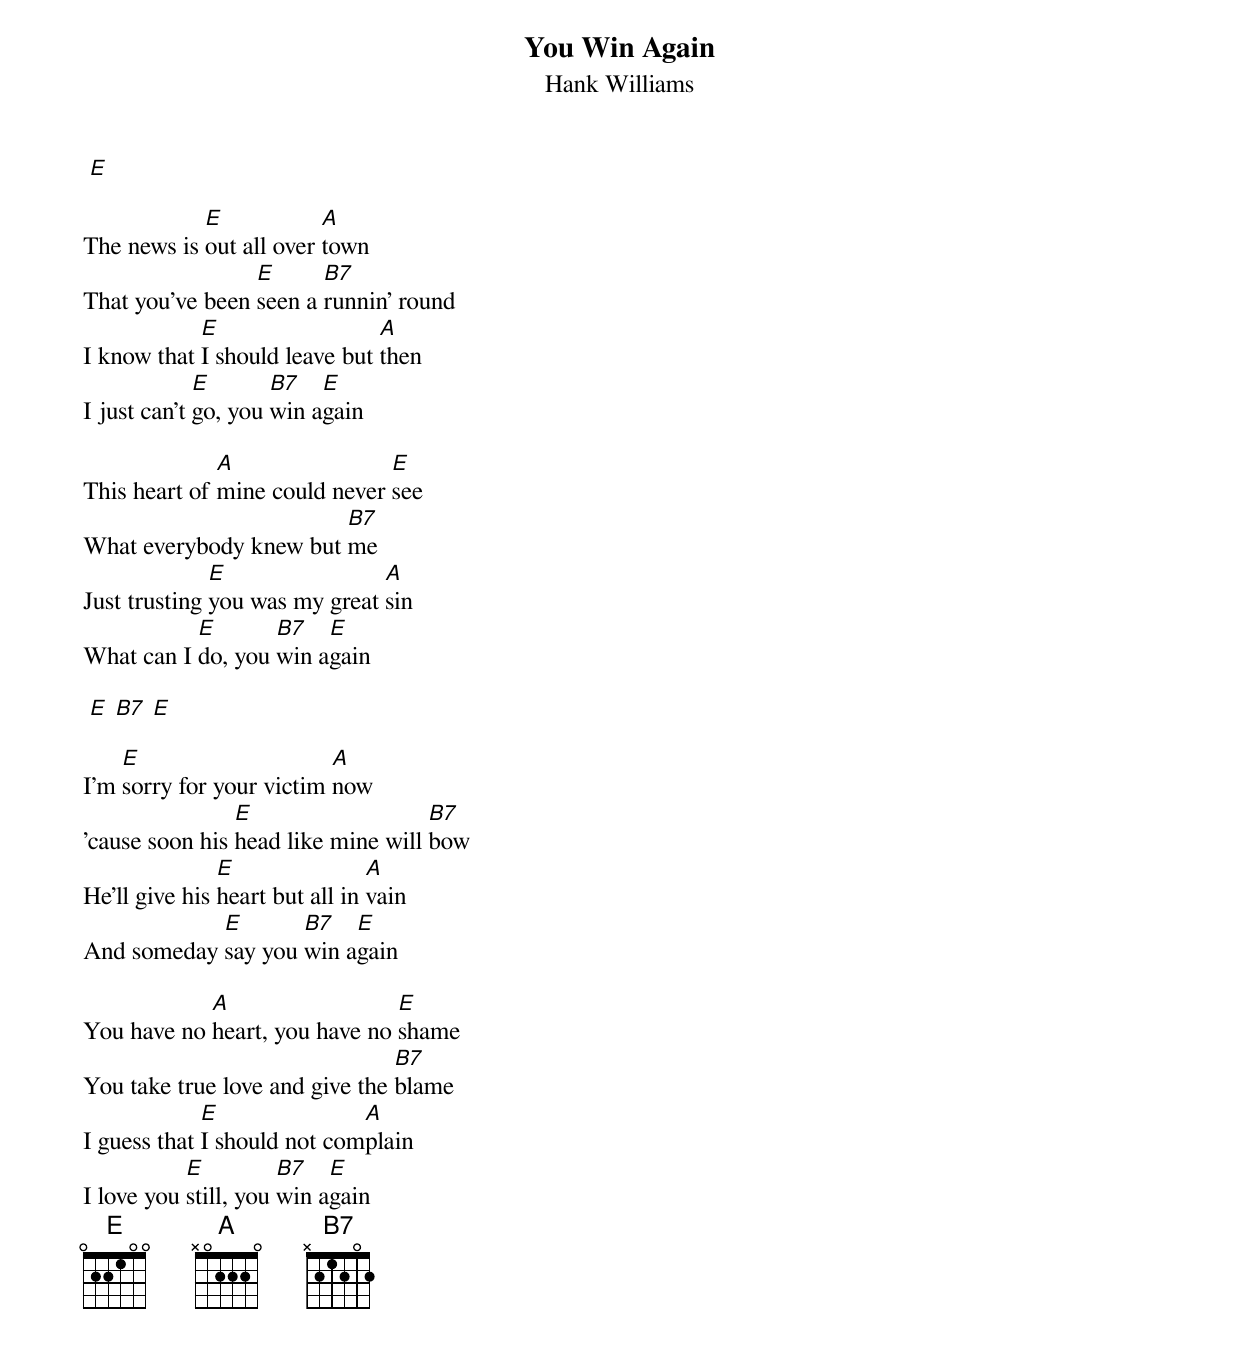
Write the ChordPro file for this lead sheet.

{title: You Win Again}
{subtitle: Hank Williams}
 [E]

The news is [E]out all over [A]town
That you've been [E]seen a [B7]runnin' round
I know that [E]I should leave but [A]then
I just can't [E]go, you [B7]win a[E]gain

This heart of [A]mine could never [E]see
What everybody knew but [B7]me
Just trusting [E]you was my great [A]sin
What can I [E]do, you [B7]win a[E]gain

 [E] [B7] [E]

I'm [E]sorry for your victim [A]now
'cause soon his [E]head like mine will [B7]bow
He'll give his [E]heart but all in [A]vain
And someday [E]say you [B7]win a[E]gain

You have no [A]heart, you have no [E]shame
You take true love and give the [B7]blame
I guess that [E]I should not com[A]plain
I love you [E]still, you [B7]win a[E]gain
